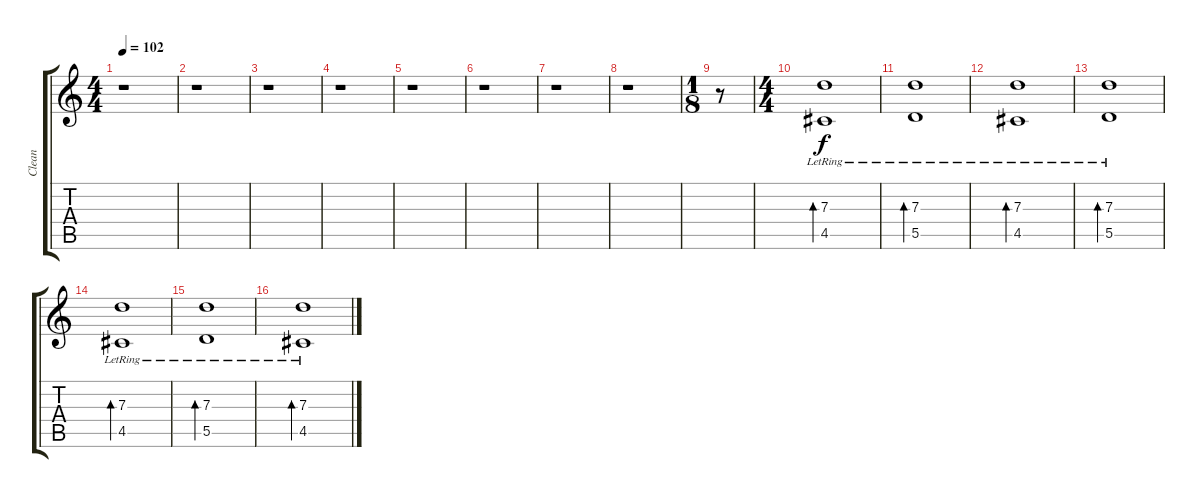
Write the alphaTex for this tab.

\track ("Clean" "Clean") {instrument electricguitarclean}
\staff {score tabs}
\tuning (E4 B3 G3 D3 A2 D2) {hide}
\ts (4 4)
\tempo 102
\clef g2
\ks c
r.1{dy f} |
r.1 |
r.1 |
r.1 |
r.1 |
r.1 |
r.1 |
r.1 |
\ts (1 8)
r.8 |
\ts (4 4)
(7.3{lr} 4.5{lr}).1{bd 240} |
(7.3{lr} 5.5{lr}).1{bd 240} |
(7.3{lr} 4.5{lr}).1{bd 240} |
(7.3{lr} 5.5{lr}).1{bd 240} |
(7.3{lr} 4.5{lr}).1{bd 240} |
(7.3{lr} 5.5{lr}).1{bd 240} |
(7.3{lr} 4.5{lr}).1{bd 240}
